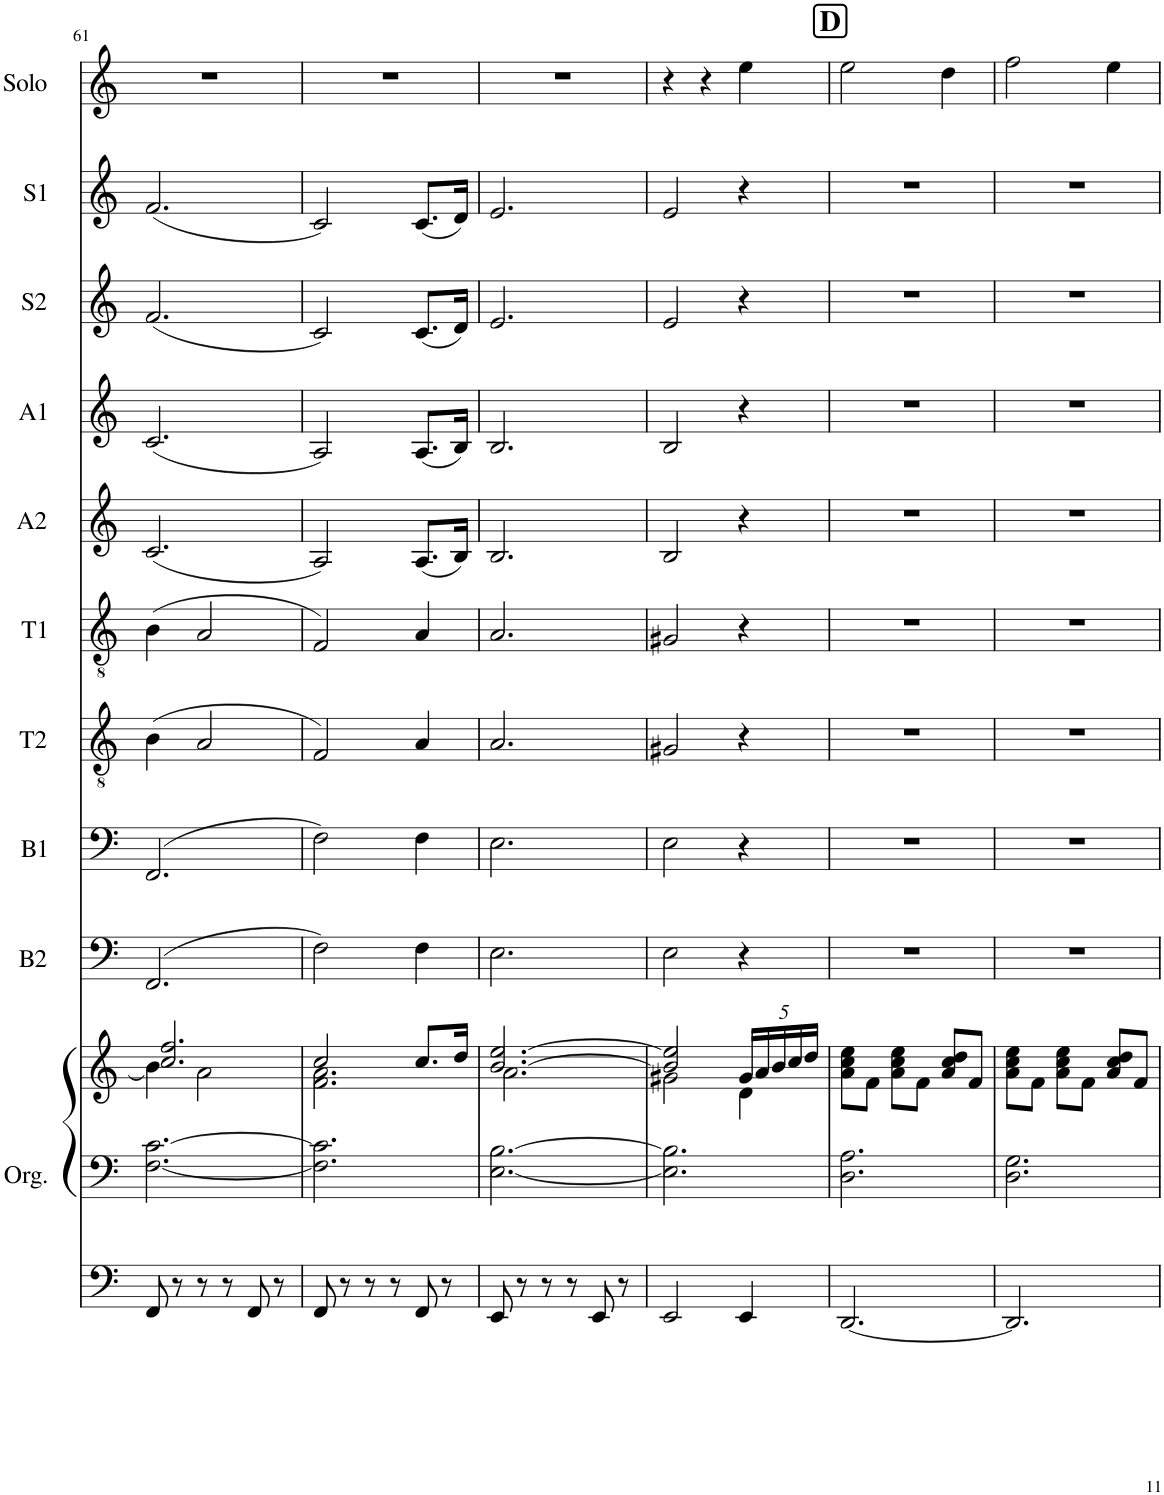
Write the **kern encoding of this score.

**kern	**kern	**kern	**kern	**kern	**kern	**kern	**kern	**kern	**kern	**kern	**kern
*part10	*part10	*part10	*part9	*part8	*part7	*part6	*part5	*part4	*part3	*part2	*part1
*staff12	*staff11	*staff10	*staff9	*staff8	*staff7	*staff6	*staff5	*staff4	*staff3	*staff2	*staff1
*I"Organ	*	*	*I"Bass 2	*I"Bass 1	*I"Tenor 2	*I"Tenor 1	*I"Alto 2	*I"Alto 1	*I"Soprano 2	*I"Soprano 1	*I"Solo
*I'Org.	*	*	*I'B2	*I'B1	*I'T2	*I'T1	*I'A2	*I'A1	*I'S2	*I'S1	*I'Solo
!!LO:PB:g=z
*clefF4	*clefF4	*clefG2	*clefF4	*clefF4	*clefGv2	*clefGv2	*clefG2	*clefG2	*clefG2	*clefG2	*clefG2
*k[]	*k[]	*k[]	*k[]	*k[]	*k[]	*k[]	*k[]	*k[]	*k[]	*k[]	*k[]
*M3/4	*M3/4	*M3/4	*M3/4	*M3/4	*M3/4	*M3/4	*M3/4	*M3/4	*M3/4	*M3/4	*M3/4
=61	=61	=61	=61	=61	=61	=61	=61	=61	=61	=61	=61
*	*	*^	*	*	*	*	*	*	*	*	*
8FF/	[2.F\ [2.c\	2.cc/ 2.ff/	4b\]	(2.FF/	(2.FF/	(4B\	(4B\	(2.c/	(2.c/	(2.f/	(2.f/	2.r
8r	.	.	.	.	.	.	.	.	.	.	.	.
8r	.	.	2a\	.	.	2A/	2A/	.	.	.	.	.
8r	.	.	.	.	.	.	.	.	.	.	.	.
8FF/	.	.	.	.	.	.	.	.	.	.	.	.
8r	.	.	.	.	.	.	.	.	.	.	.	.
=62	=62	=62	=62	=62	=62	=62	=62	=62	=62	=62	=62	=62
8FF/	2.F\] 2.c\]	2cc/	2.f\ 2.a\	2F\)	2F\)	2F/)	2F/)	2A/)	2A/)	2c/)	2c/)	2.r
8r	.	.	.	.	.	.	.	.	.	.	.	.
8r	.	.	.	.	.	.	.	.	.	.	.	.
8r	.	.	.	.	.	.	.	.	.	.	.	.
8FF/	.	8.cc/L	.	4F\	4F\	4A/	4A/	(8.A/L	(8.A/L	(8.c/L	(8.c/L	.
8r	.	.	.	.	.	.	.	.	.	.	.	.
.	.	16dd/Jk	.	.	.	.	.	16B/Jk)	16B/Jk)	16d/Jk)	16d/Jk)	.
=63	=63	=63	=63	=63	=63	=63	=63	=63	=63	=63	=63	=63
8EE/	[2.E\ [2.B\	[2.b/ [2.ee/	2.a\	2.E\	2.E\	2.A/	2.A/	2.B/	2.B/	2.e/	2.e/	2.r
8r	.	.	.	.	.	.	.	.	.	.	.	.
8r	.	.	.	.	.	.	.	.	.	.	.	.
8r	.	.	.	.	.	.	.	.	.	.	.	.
8EE/	.	.	.	.	.	.	.	.	.	.	.	.
8r	.	.	.	.	.	.	.	.	.	.	.	.
=64	=64	=64	=64	=64	=64	=64	=64	=64	=64	=64	=64	=64
2EE/	2.E\] 2.B\]	2b/] 2ee/]	2g#X\	2E\	2E\	2G#X/	2G#X/	2B/	2B/	2e/	2e/	4r
.	.	.	.	.	.	.	.	.	.	.	.	4r
*	*	*Xbrackettup	*	*	*	*	*	*	*	*	*	*
4EE/	.	20g#/LL	4d\	4r	4r	4r	4r	4r	4r	4r	4r	4ee\
.	.	20a/	.	.	.	.	.	.	.	.	.	.
.	.	20b/	.	.	.	.	.	.	.	.	.	.
.	.	20cc/	.	.	.	.	.	.	.	.	.	.
.	.	20dd/JJ	.	.	.	.	.	.	.	.	.	.
*	*	*v	*v	*	*	*	*	*	*	*	*	*
!!LO:REH:place=s1:a:B:cj:fs=14:t=D
=65	=65	=65	=65	=65	=65	=65	=65	=65	=65	=65	=65
[2.DD/	2.D\ 2.A\	8a\ 8cc\ 8ee\L	2.r	2.r	2.r	2.r	2.r	2.r	2.r	2.r	2ee\
.	.	8f\J	.	.	.	.	.	.	.	.	.
.	.	8a\ 8cc\ 8ee\L	.	.	.	.	.	.	.	.	.
.	.	8f\J	.	.	.	.	.	.	.	.	.
.	.	8a/ 8cc/ 8dd/L	.	.	.	.	.	.	.	.	4dd\
.	.	8f/J	.	.	.	.	.	.	.	.	.
=66	=66	=66	=66	=66	=66	=66	=66	=66	=66	=66	=66
2.DD/]	2.D\ 2.G\	8a\ 8cc\ 8ee\L	2.r	2.r	2.r	2.r	2.r	2.r	2.r	2.r	2ff\
.	.	8f\J	.	.	.	.	.	.	.	.	.
.	.	8a\ 8cc\ 8ee\L	.	.	.	.	.	.	.	.	.
.	.	8f\J	.	.	.	.	.	.	.	.	.
.	.	8a/ 8cc/ 8dd/L	.	.	.	.	.	.	.	.	4ee\
.	.	8f/J	.	.	.	.	.	.	.	.	.
=	=	=	=	=	=	=	=	=	=	=	=
*-	*-	*-	*-	*-	*-	*-	*-	*-	*-	*-	*-
